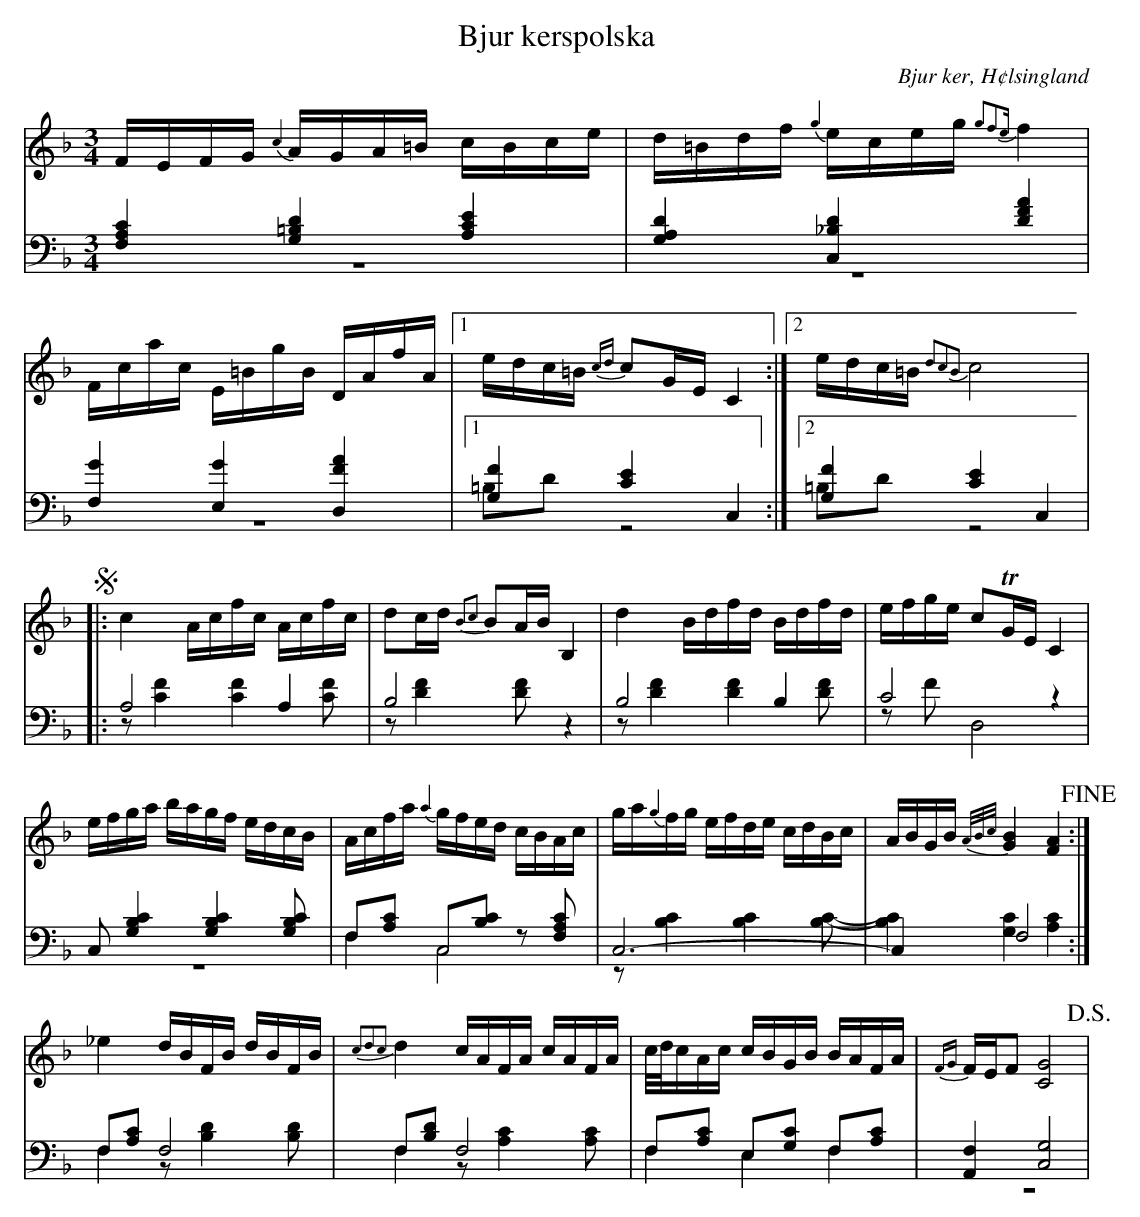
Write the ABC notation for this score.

X:1
T: Bjur kerspolska
O: Bjur ker, H¢lsingland
M: 3/4
L: 1/16
K: F
V:1
V:2
V:3 merge
V:1
FEFG {c2}AGA=B cBce|d=Bdf {g2}eceg {g2f2e}f4|Fcac E=BgB DAfA|1 edc=B {cd}c2GE C4:|2 edc=B {d2c2B2}c8 |
!segno! |:c4 Acfc Acfc|d2cd {B2c2}B2AB B,4|d4 Bdfd Bdfd|efge c2TGE C4|
efga bagf edcB|Acfa {a2}gfed cBAc|ga{g2}fg efde cdBc|ABGB {A/B/c/}[G4B4] [F4A4] !fine!:|
_e4 dBFB dBFB|{c2d2c2}d4 cAFA cAFA|c/d/cAc cBGB BAFA|{FG}FEF2 [C8G8] !D.S.!|
V:2 clef=bass
[F,4A,4C4] [G,4=B,4D4] [A,4C4E4]|[G,4A,4D4] [C,4_B,4D4] [D4F4A4]|[F,4G4] [E,4G4] [D,4F4A4]|1 [G,4F4] [C4E4] C,4:|2 [G,4F4] [C4E4] C,4 |
|:A,8 A,4|B,8 z4|B,8  B,4|C8 z4|
C,2 [G,4B,4C4] [G,4B,4C4] [G,2B,2C2]|F,2[A,2C2] C,2[B,2C2] z2 [F,2A,2C2]|C,12-|C,4 F,8:|
F,2[A,2C2] F,8|F,2[B,2D2] F,8|F,2[A,2C2] E,2[G,2C2] F,2[A,2C2]|[A,,4F,4] [C,8G,8] |
V:3 clef=bass
z12|z12|z12|1 =B,2D2 z8:|2 =B,2D2 z8|
|:z2 [C4F4] [C4F4] [C2F2]|z2 [D4F4] [D2F2] z4|z2 [D4F4] [D4F4] [D2F2]|z2 F2 D,8|
z12|F,4 C,8|z2 [B,4C4] [B,4C4] [B,2C2]-|[B,4C4] [G,4C4] [A,4C4]:|
F,4 z2 [B,4D4] [B,2D2]|F,4 z2 [A,4C4] [A,2C2]|F,4 E,4 F,4|z12|
